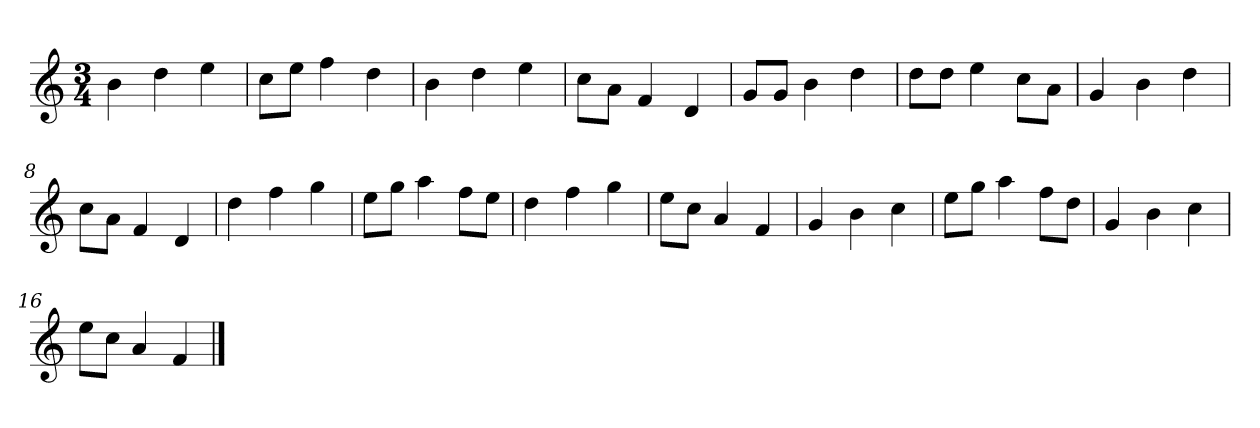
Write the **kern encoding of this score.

**kern
*part1
*staff1
*clefG2
*k[]
*C:
*M3/4
=
4b
4dd
4ee
=2
8cc\L
8ee\J
4ff
4dd
=3
4b
4dd
4ee
=4
8cc\L
8a\J
4f
4d
=5y
8g/L
8g/J
4b
4dd
=6
8dd\L
8dd\J
4ee
8cc\L
8a\J
=7
4g
4b
4dd
=8
8cc\L
8a\J
4f
4d
=9y
4dd
4ff
4gg
=10
8ee\L
8gg\J
4aa
8ff\L
8ee\J
=11
4dd
4ff
4gg
=12
8ee\L
8cc\J
4a
4f
=13y
4g
4b
4cc
=14
8ee\L
8gg\J
4aa
8ff\L
8dd\J
=15
4g
4b
4cc
=16
8ee\L
8cc\J
4a
4f
==
*-
